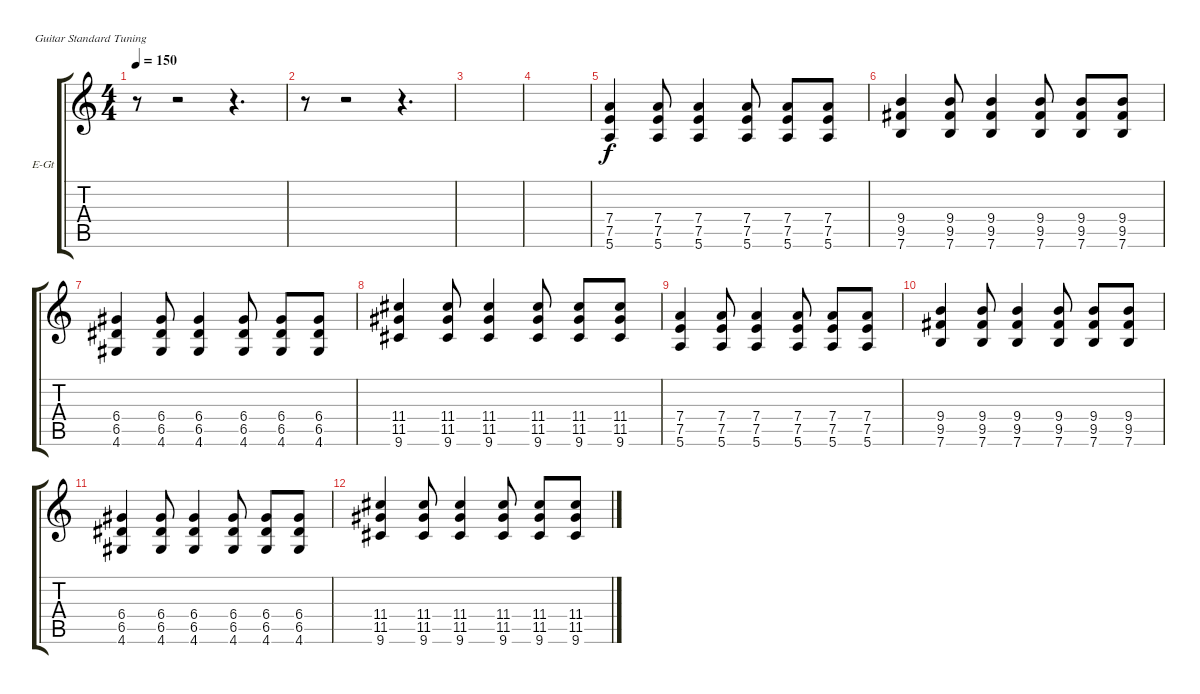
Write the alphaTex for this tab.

\bracketExtendMode groupsimilarinstruments
\firstSystemTrackNameOrientation horizontal
\otherSystemsTrackNameOrientation horizontal
\track ("Äîðîæêà 1" "E-Gt") {instrument distortionguitar}
\staff {score tabs}
\tuning (E4 B3 G3 D3 A2 E2)
\ts (4 4)
\tempo 150
\clef g2
\ks c
r.8{dy f} r.2 r.4{d} |
r.8 r.2 r.4{d} |
|
|
(7.4 7.5 5.6).4 (7.4 7.5 5.6).8 (7.4 7.5 5.6).4 (7.4 7.5 5.6).8 (7.4 7.5 5.6).8 (7.4 7.5 5.6).8 |
(9.4 9.5 7.6).4 (9.4 9.5 7.6).8 (9.4 9.5 7.6).4 (9.4 9.5 7.6).8 (9.4 9.5 7.6).8 (9.4 9.5 7.6).8 |
(6.4 6.5 4.6).4 (6.4 6.5 4.6).8 (6.4 6.5 4.6).4 (6.4 6.5 4.6).8 (6.4 6.5 4.6).8 (6.4 6.5 4.6).8 |
(11.4 11.5 9.6).4 (11.4 11.5 9.6).8 (11.4 11.5 9.6).4 (11.4 11.5 9.6).8 (11.4 11.5 9.6).8 (11.4 11.5 9.6).8 |
(7.4 7.5 5.6).4 (7.4 7.5 5.6).8 (7.4 7.5 5.6).4 (7.4 7.5 5.6).8 (7.4 7.5 5.6).8 (7.4 7.5 5.6).8 |
(9.4 9.5 7.6).4 (9.4 9.5 7.6).8 (9.4 9.5 7.6).4 (9.4 9.5 7.6).8 (9.4 9.5 7.6).8 (9.4 9.5 7.6).8 |
(6.4 6.5 4.6).4 (6.4 6.5 4.6).8 (6.4 6.5 4.6).4 (6.4 6.5 4.6).8 (6.4 6.5 4.6).8 (6.4 6.5 4.6).8 |
(11.4 11.5 9.6).4 (11.4 11.5 9.6).8 (11.4 11.5 9.6).4 (11.4 11.5 9.6).8 (11.4 11.5 9.6).8 (11.4 11.5 9.6).8
